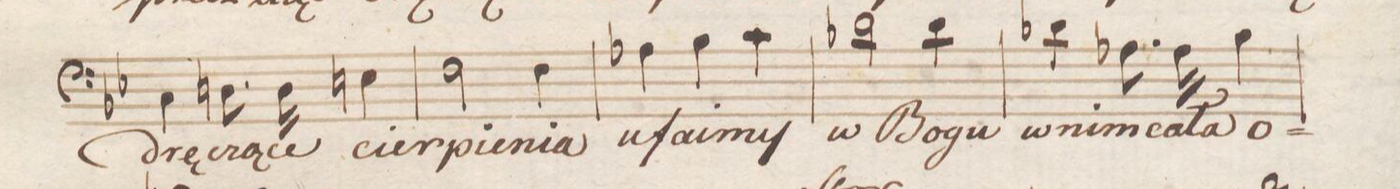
**kern	**text	**dynam
*I"Baſso.	*	*
*clefF4	*	*
*k[b-e-]	*	*
*met(C.|)	*	*
*M3/4	*	*
4C\	drę-	.
8.Dn\	-czą-	.
16D\	-ce	.
4En\	cier-	.
=95	=95	=95
2F\	-pie-	.
4F\	-nia	.
=96	=96	=96
4A-X\	u-	.
4B-\	-fai-	.
4c\	-my	.
=97	=97	=97
2d-X\	w Bo-	.
4d-\	-gu	.
=98	=98	=98
4d-X\	wnim	.
8.A-X\	ca-	.
16A-\	-ła	.
4B-\	o-	.
=99	=99	=99
*-	*-	*-
